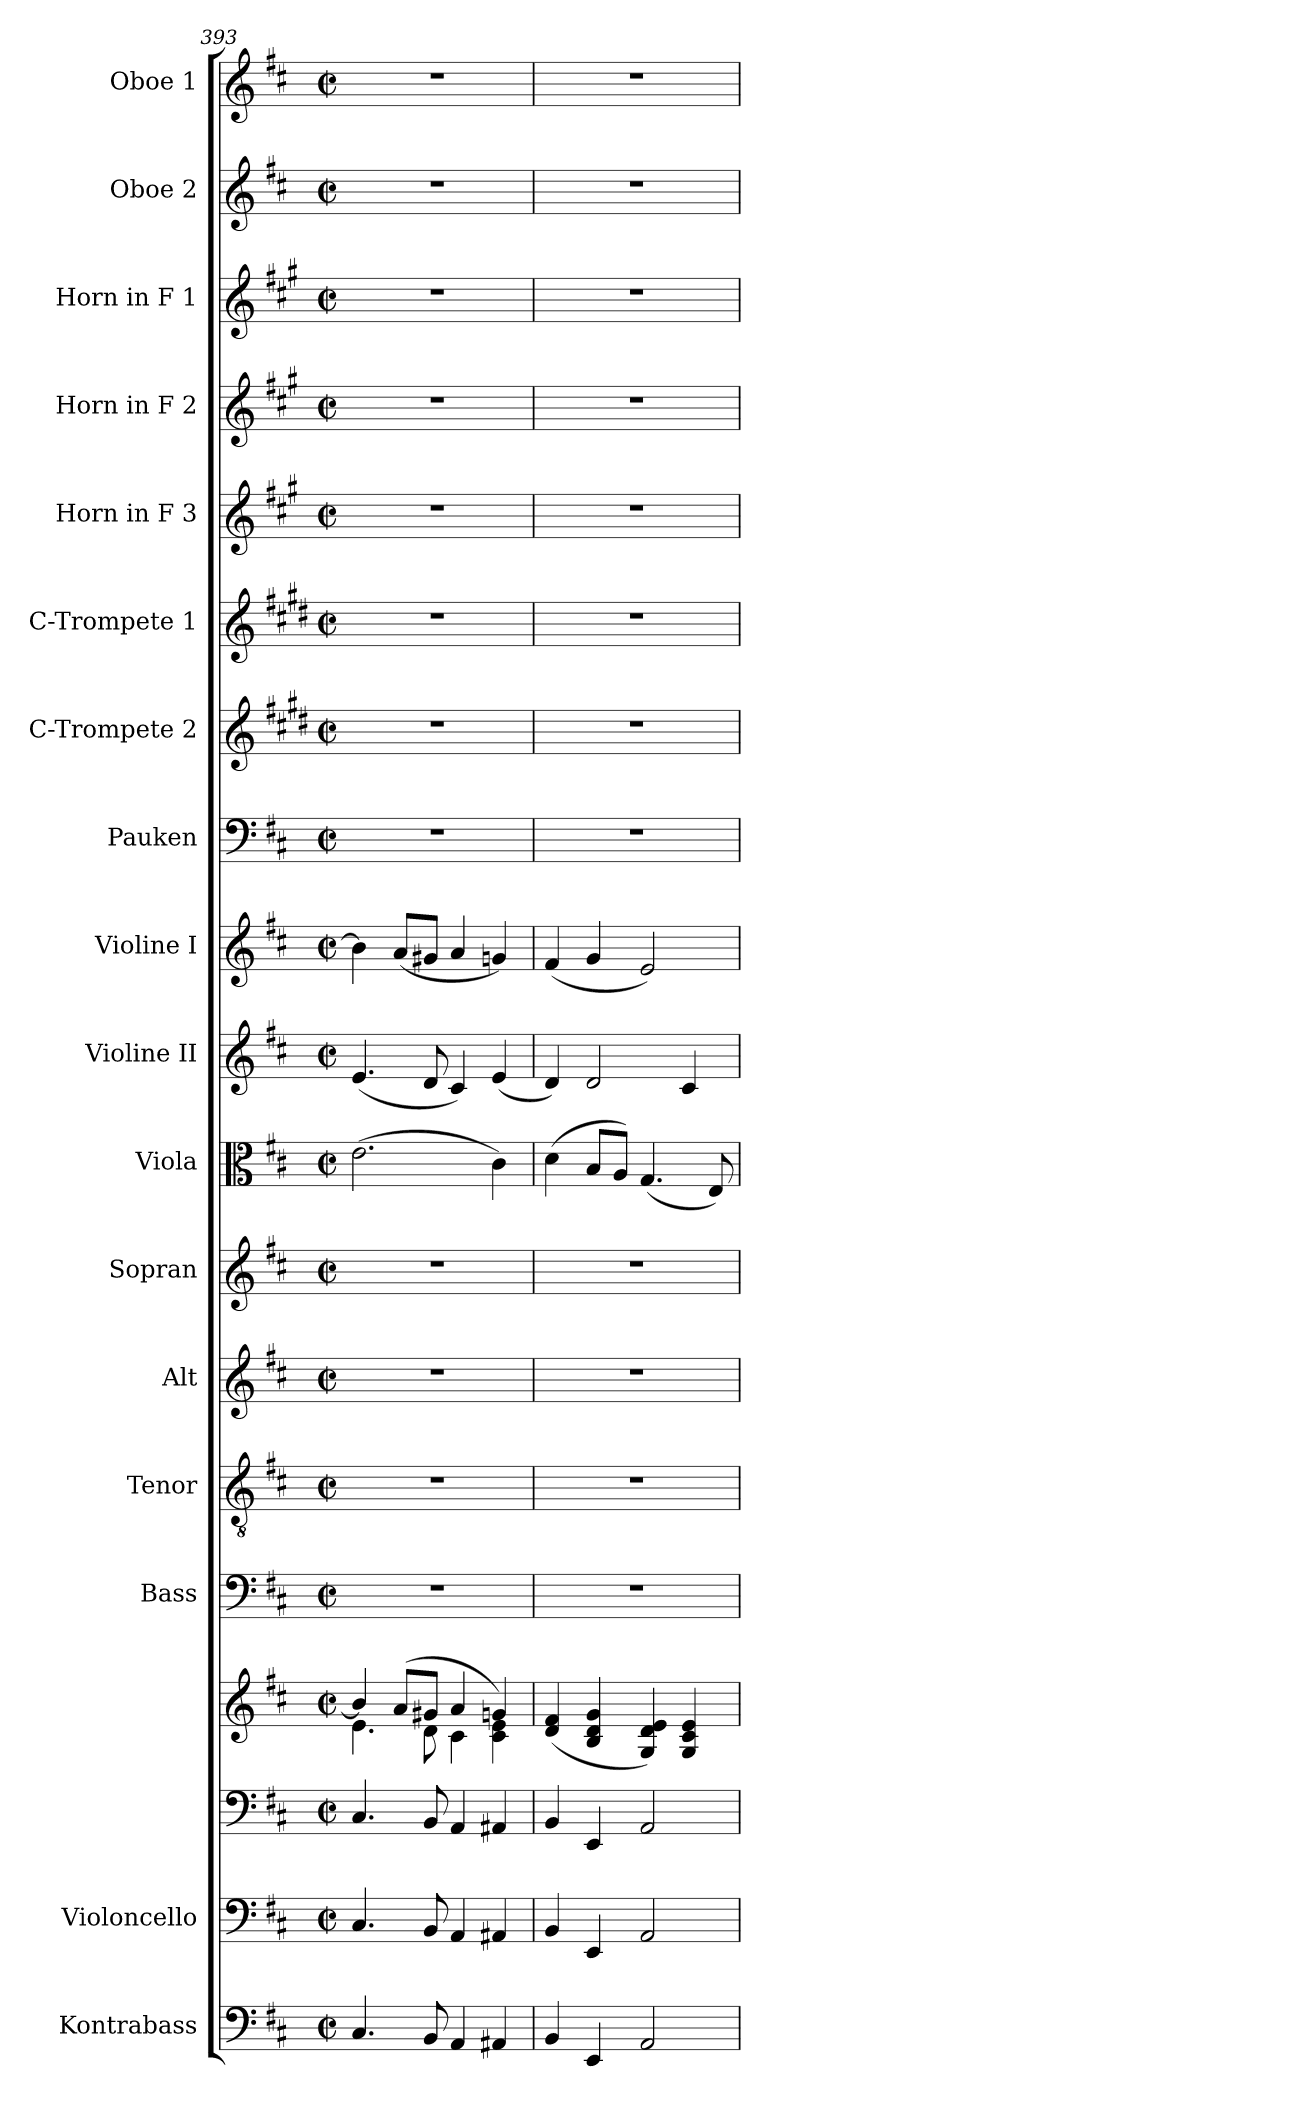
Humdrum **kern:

**kern	**kern	**kern	**kern	**kern	**kern	**kern	**kern	**kern	**kern	**kern	**kern	**kern	**kern	**kern	**kern	**kern	**kern	**kern
*part18	*part17	*part16	*part16	*part15	*part14	*part13	*part12	*part11	*part10	*part9	*part8	*part7	*part6	*part5	*part4	*part3	*part2	*part1
*staff19	*staff18	*staff17	*staff16	*staff15	*staff14	*staff13	*staff12	*staff11	*staff10	*staff9	*staff8	*staff7	*staff6	*staff5	*staff4	*staff3	*staff2	*staff1
*I"Kontrabass	*I"Violoncello	*	*	*I"Bass	*I"Tenor	*I"Alt	*I"Sopran	*I"Viola	*I"Violine II	*I"Violine I	*I"Pauken	*I"C-Trompete 2	*I"C-Trompete 1	*I"Horn in F 3	*I"Horn in F 2	*I"Horn in F 1	*I"Oboe 2	*I"Oboe 1
*I'Kb.	*I'Vc.	*	*	*I'B.	*I'T.	*I'A.	*I'S.	*I'Vla.	*I'Vl. II	*I'Vl. I	*I'Pk.	*I'C Trp. 2	*I'C Trp. 1	*	*	*	*I'Ob. 2	*I'Ob. 1
!!LO:PB:g=z
*clefF4	*clefF4	*clefF4	*clefG2	*clefF4	*clefGv2	*clefG2	*clefG2	*clefC3	*clefG2	*clefG2	*clefF4	*clefG2	*clefG2	*clefG2	*clefG2	*clefG2	*clefG2	*clefG2
*ITrd7c12	*	*	*	*	*	*	*	*	*	*	*	*ITrd1c2	*ITrd1c2	*ITrd4c7	*ITrd4c7	*ITrd4c7	*	*
*k[f#c#]	*k[f#c#]	*k[f#c#]	*k[f#c#]	*k[f#c#]	*k[f#c#]	*k[f#c#]	*k[f#c#]	*k[f#c#]	*k[f#c#]	*k[f#c#]	*k[f#c#]	*k[f#c#]	*k[f#c#]	*k[f#c#]	*k[f#c#]	*k[f#c#]	*k[f#c#]	*k[f#c#]
*D:	*D:	*D:	*D:	*D:	*D:	*D:	*D:	*D:	*D:	*D:	*D:	*D:	*D:	*D:	*D:	*D:	*D:	*D:
*M2/2	*M2/2	*M2/2	*M2/2	*M2/2	*M2/2	*M2/2	*M2/2	*M2/2	*M2/2	*M2/2	*M2/2	*M2/2	*M2/2	*M2/2	*M2/2	*M2/2	*M2/2	*M2/2
*met(c|)	*met(c|)	*met(c|)	*met(c|)	*met(c|)	*met(c|)	*met(c|)	*met(c|)	*met(c|)	*met(c|)	*met(c|)	*met(c|)	*met(c|)	*met(c|)	*met(c|)	*met(c|)	*met(c|)	*met(c|)	*met(c|)
=393	=393	=393	=393	=393	=393	=393	=393	=393	=393	=393	=393	=393	=393	=393	=393	=393	=393	=393
*	*	*	*^	*	*	*	*	*	*	*	*	*	*	*	*	*	*	*
4.CC#/	4.C#/	4.C#/	4b/]	4.e\	1r	1r	1r	1r	(>2.e\	(<4.e/	4b\]	1r	1r	1r	1r	1r	1r	1r	1r
.	.	.	(>8a/L	.	.	.	.	.	.	.	(<8a/L	.	.	.	.	.	.	.	.
8BBB/	8BB/	8BB/	8g#X/J	8d\	.	.	.	.	.	8d/	8g#X/J	.	.	.	.	.	.	.	.
4AAA/	4AA/	4AA/	4a/	4c#\	.	.	.	.	.	4c#/)	4a/	.	.	.	.	.	.	.	.
4AAA#X/	4AA#X/	4AA#X/	4gn/)	4c#\ 4e\	.	.	.	.	4c#\)	(<4e/	4gn/)	.	.	.	.	.	.	.	.
*	*	*	*v	*v	*	*	*	*	*	*	*	*	*	*	*	*	*	*	*
=394	=394	=394	=394	=394	=394	=394	=394	=394	=394	=394	=394	=394	=394	=394	=394	=394	=394	=394
4BBB/	4BB/	4BB/	(<4d/ 4f#/	1r	1r	1r	1r	(>4d\	4d/)	(<4f#/	1r	1r	1r	1r	1r	1r	1r	1r
4EEE/	4EE/	4EE/	4B/ 4d/ 4g/	.	.	.	.	8B/L	2d/	4g/	.	.	.	.	.	.	.	.
.	.	.	.	.	.	.	.	8A/J)	.	.	.	.	.	.	.	.	.	.
2AAA/	2AA/	2AA/	4G/ 4d/ 4e/)	.	.	.	.	(<4.G/	.	2e/)	.	.	.	.	.	.	.	.
.	.	.	4G/ 4c#/ 4e/	.	.	.	.	.	4c#/	.	.	.	.	.	.	.	.	.
.	.	.	.	.	.	.	.	8E/)	.	.	.	.	.	.	.	.	.	.
=	=	=	=	=	=	=	=	=	=	=	=	=	=	=	=	=	=	=
*-	*-	*-	*-	*-	*-	*-	*-	*-	*-	*-	*-	*-	*-	*-	*-	*-	*-	*-
